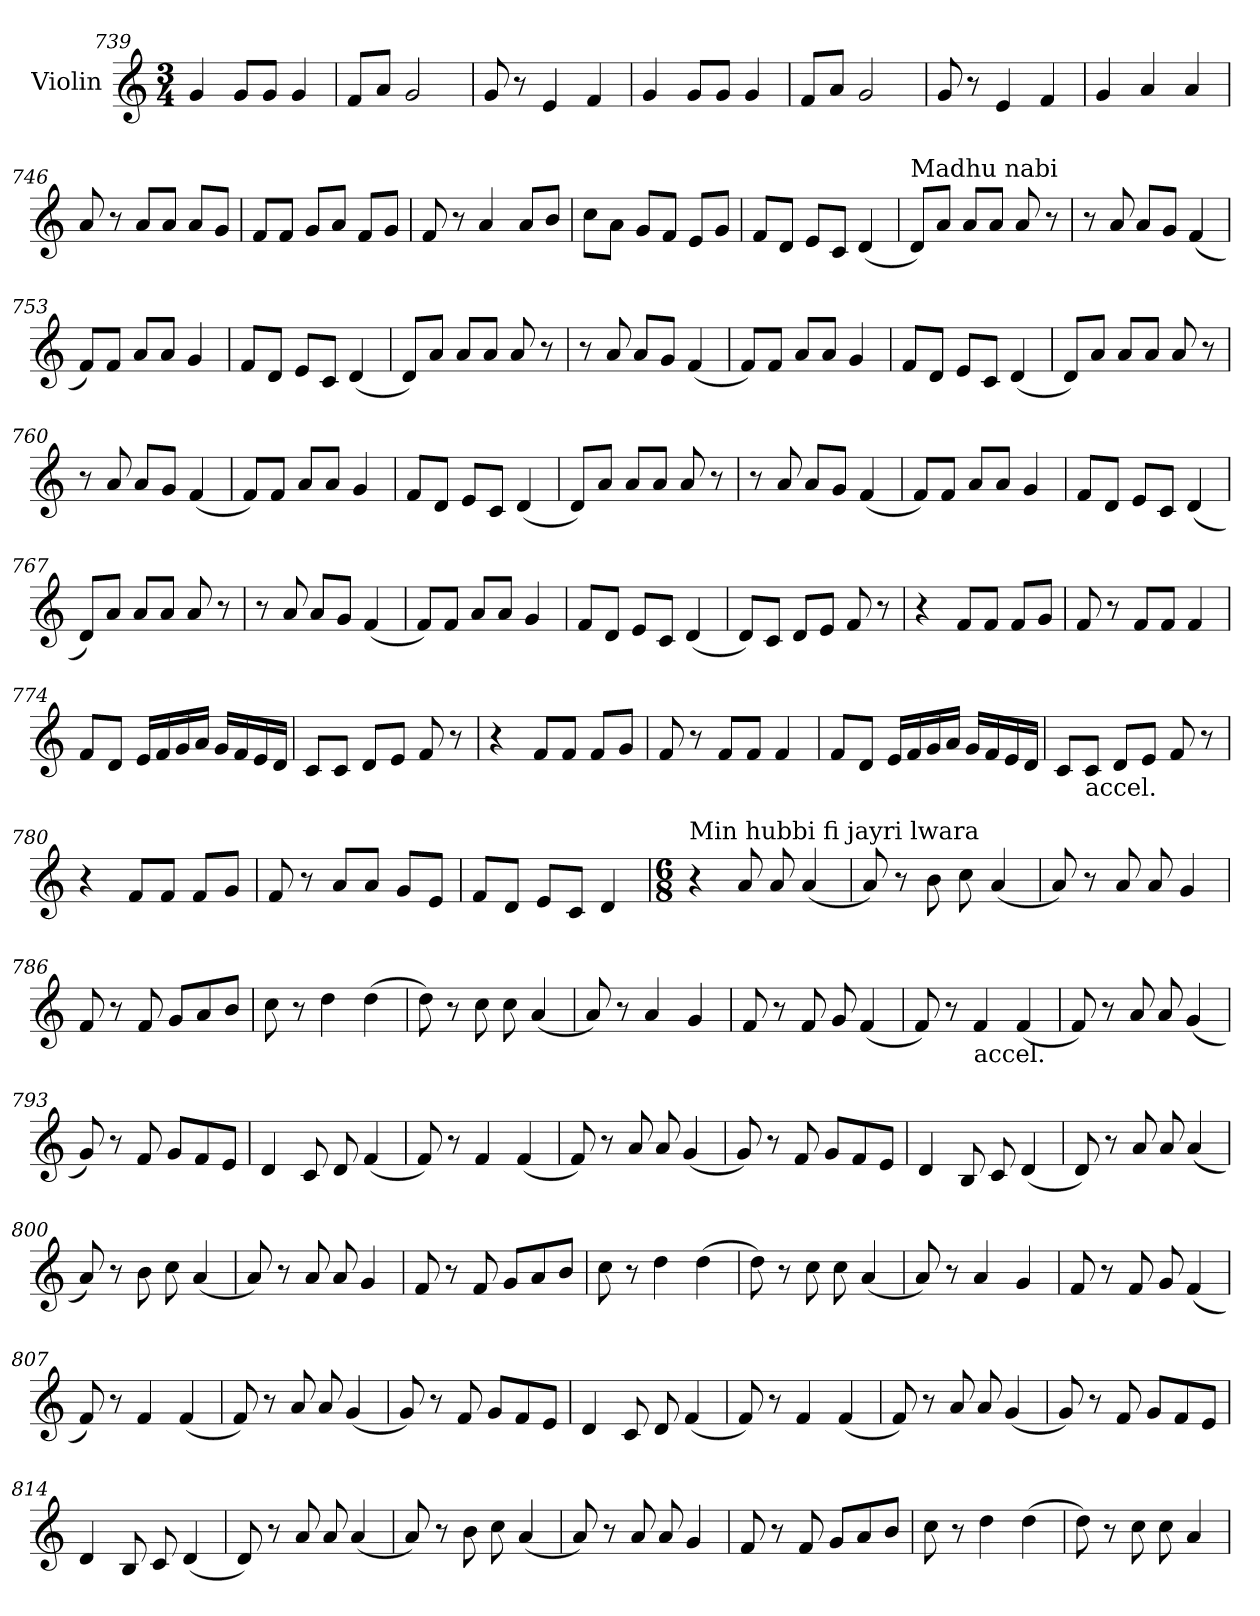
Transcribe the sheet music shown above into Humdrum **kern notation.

**kern
*part1
*staff1
*I"Violin
!!LO:PB:g=z
*clefG2
*k[]
*C:
*M3/4
=739
4g/
8g/L
8g/J
4g/
=740
8f/L
8a/J
2g/
=741
8g/
8r
4e/
4f/
=742
4g/
8g/L
8g/J
4g/
!!LO:PB:g=z
=743
8f/L
8a/J
2g/
=744
8g/
8r
4e/
4f/
=745
4g/
4a/
4a/
!!LO:PB:g=z
=746
8a/
8r
8a/L
8a/J
8a/L
8g/J
=747
8f/L
8f/J
8g/L
8a/J
8f/L
8g/J
=748
8f/
8r
4a/
8a/L
8b/J
=749
8cc\L
8a\J
8g/L
8f/J
8e/L
8g/J
!!LO:PB:g=z
=750
8f/L
8d/J
8e/L
8c/J
(4d/
=751
*MM85
!LO:TX:a:t=Madhu nabi
8d/L)
8a/J
8a/L
8a/J
8a/
8r
!!LO:PB:g=z
=752
8r
8a/
8a/L
8g/J
(4f/
=753
8f/L)
8f/J
8a/L
8a/J
4g/
=754
8f/L
8d/J
8e/L
8c/J
(4d/
=755
8d/L)
8a/J
8a/L
8a/J
8a/
8r
!!LO:PB:g=z
=756
8r
8a/
8a/L
8g/J
(4f/
=757
8f/L)
8f/J
8a/L
8a/J
4g/
=758
8f/L
8d/J
8e/L
8c/J
(4d/
=759
8d/L)
8a/J
8a/L
8a/J
8a/
8r
=760
8r
8a/
8a/L
8g/J
(4f/
!!LO:PB:g=z
=761
8f/L)
8f/J
8a/L
8a/J
4g/
=762
8f/L
8d/J
8e/L
8c/J
(4d/
=763
8d/L)
8a/J
8a/L
8a/J
8a/
8r
!!LO:PB:g=z
=764
8r
8a/
8a/L
8g/J
(4f/
=765
8f/L)
8f/J
8a/L
8a/J
4g/
=766
8f/L
8d/J
8e/L
8c/J
(4d/
!!LO:PB:g=z
=767
8d/L)
8a/J
8a/L
8a/J
8a/
8r
=768
8r
8a/
8a/L
8g/J
(4f/
=769
8f/L)
8f/J
8a/L
8a/J
4g/
!!LO:PB:g=z
=770
8f/L
8d/J
8e/L
8c/J
(4d/
=771
8d/L)
8c/J
8d/L
8e/J
8f/
8r
=772
4r
8f/L
8f/J
8f/L
8g/J
!!LO:PB:g=z
=773
8f/
8r
8f/L
8f/J
4f/
=774
8f/L
8d/J
16e/LL
16f/
16g/
16a/JJ
16g/LL
16f/
16e/
16d/JJ
=775
8c/L
8c/J
8d/L
8e/J
8f/
8r
!!LO:PB:g=z
=776
4r
8f/L
8f/J
8f/L
8g/J
=777
8f/
8r
8f/L
8f/J
4f/
=778
8f/L
8d/J
16e/LL
16f/
16g/
16a/JJ
16g/LL
16f/
16e/
16d/JJ
!!LO:PB:g=z
=779
8c/L
!LO:TX:b:t=accel.
8c/J
8d/L
8e/J
8f/
8r
=780
4r
8f/L
8f/J
8f/L
8g/J
=781
8f/
8r
8a/L
8a/J
8g/L
8e/J
!!LO:PB:g=z
=782
8f/L
8d/J
8e/L
8c/J
4d/
=783
*M6/8
*MM100
!LO:TX:a:t=Min hubbi fi jayri lwara
4r
8a/
8a/
(4a/
=784
8a/)
8r
8b\
8cc\
(4a/
!!LO:PB:g=z
=785
8a/)
8r
8a/
8a/
4g/
=786
8f/
8r
8f/
8g/L
8a/
8b/J
=787
8cc\
8r
4dd\
(4dd\
!!LO:PB:g=z
=788
8dd\)
8r
8cc\
8cc\
(4a/
=789
8a/)
8r
4a/
4g/
=790
8f/
8r
8f/
8g/
(4f/
!!LO:PB:g=z
=791
8f/)
8r
!LO:TX:b:t=accel.
4f/
(4f/
=792
8f/)
8r
8a/
8a/
(4g/
=793
8g/)
8r
8f/
8g/L
8f/
8e/J
!!LO:PB:g=z
=794
4d/
8c/
8d/
(4f/
=795
8f/)
8r
4f/
(4f/
=796
8f/)
8r
8a/
8a/
(4g/
!!LO:PB:g=z
=797
8g/)
8r
8f/
8g/L
8f/
8e/J
=798
4d/
8B/
8c/
(4d/
=799
*MM145
8d/)
8r
8a/
8a/
(4a/
!!LO:PB:g=z
=800
8a/)
8r
8b\
8cc\
(4a/
=801
8a/)
8r
8a/
8a/
4g/
=802
8f/
8r
8f/
8g/L
8a/
8b/J
!!LO:PB:g=z
=803
8cc\
8r
4dd\
(4dd\
=804
8dd\)
8r
8cc\
8cc\
(4a/
=805
8a/)
8r
4a/
4g/
=806
8f/
8r
8f/
8g/
(4f/
=807
8f/)
8r
4f/
(4f/
=808
8f/)
8r
8a/
8a/
(4g/
!!LO:PB:g=z
=809
8g/)
8r
8f/
8g/L
8f/
8e/J
=810
4d/
8c/
8d/
(4f/
=811
8f/)
8r
4f/
(4f/
!!LO:PB:g=z
=812
8f/)
8r
8a/
8a/
(4g/
=813
8g/)
8r
8f/
8g/L
8f/
8e/J
=814
4d/
8B/
8c/
(4d/
!!LO:PB:g=z
=815
8d/)
8r
8a/
8a/
(4a/
=816
8a/)
8r
8b\
8cc\
(4a/
=817
8a/)
8r
8a/
8a/
4g/
!!LO:PB:g=z
=818
8f/
8r
8f/
8g/L
8a/
8b/J
=819
8cc\
8r
4dd\
(4dd\
=820
8dd\)
8r
8cc\
8cc\
4a/
=
*-
